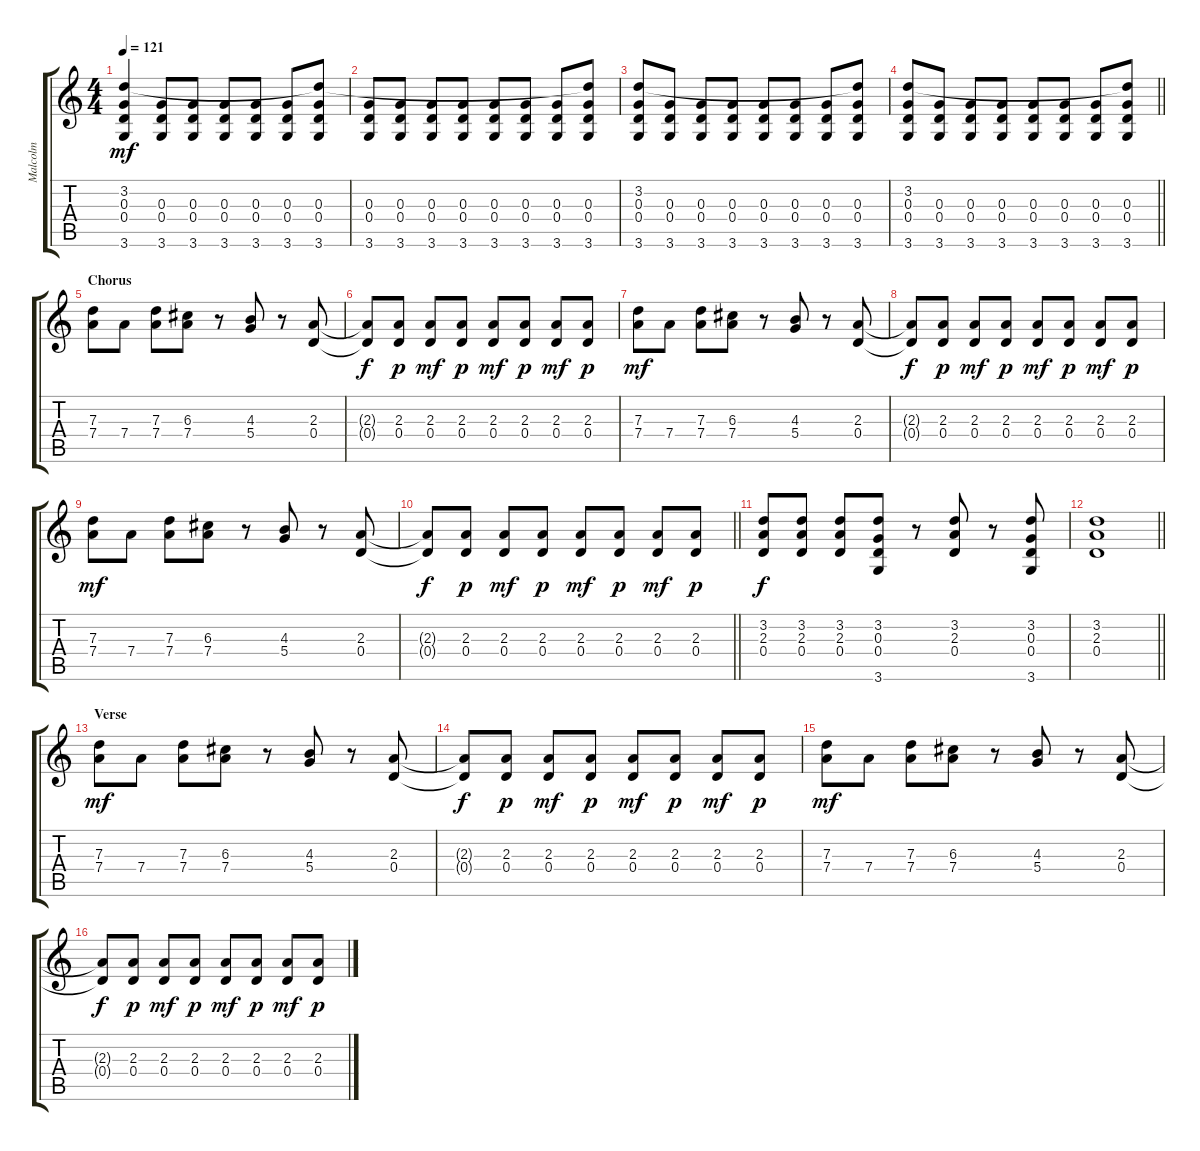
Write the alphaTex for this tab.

\track ("Malcolm" "Malcolm") {instrument distortionguitar}
\staff {score tabs}
\tuning (E4 B3 G3 D3 A2 E2) {hide}
\ts (4 4)
\tempo 121
\clef g2
\ks c
(3.2 0.3 0.4 3.6).4{dy mf} (0.3 0.4 3.6).8 (0.3 0.4 3.6).8 (0.3 0.4 3.6).8 (0.3 0.4 3.6).8 (0.3 0.4 3.6).8 (3.2{t} 0.3 0.4 3.6).8 |
(0.3 0.4 3.6).8 (0.3 0.4 3.6).8 (0.3 0.4 3.6).8 (0.3 0.4 3.6).8 (0.3 0.4 3.6).8 (0.3 0.4 3.6).8 (0.3 0.4 3.6).8 (3.2{t} 0.3 0.4 3.6).8 |
(3.2 0.3 0.4 3.6).8 (0.3 0.4 3.6).8 (0.3 0.4 3.6).8 (0.3 0.4 3.6).8 (0.3 0.4 3.6).8 (0.3 0.4 3.6).8 (0.3 0.4 3.6).8 (3.2{t} 0.3 0.4 3.6).8 |
\barLineRight lightlight
(3.2 0.3 0.4 3.6).8 (0.3 0.4 3.6).8 (0.3 0.4 3.6).8 (0.3 0.4 3.6).8 (0.3 0.4 3.6).8 (0.3 0.4 3.6).8 (0.3 0.4 3.6).8 (3.2{t} 0.3 0.4 3.6).8 |
\section ("" "Chorus")
(7.3 7.4).8 7.4.8 (7.3 7.4).8 (6.3 7.4).8 r.8 (4.3 5.4).8 r.8 (2.3 0.4).8 |
(2.3{t} 0.4{t}).8{dy f} (2.3 0.4).8{dy p} (2.3 0.4).8{dy mf} (2.3 0.4).8{dy p} (2.3 0.4).8{dy mf} (2.3 0.4).8{dy p} (2.3 0.4).8{dy mf} (2.3 0.4).8{dy p} |
(7.3 7.4).8{dy mf} 7.4.8 (7.3 7.4).8 (6.3 7.4).8 r.8 (4.3 5.4).8 r.8 (2.3 0.4).8 |
(2.3{t} 0.4{t}).8{dy f} (2.3 0.4).8{dy p} (2.3 0.4).8{dy mf} (2.3 0.4).8{dy p} (2.3 0.4).8{dy mf} (2.3 0.4).8{dy p} (2.3 0.4).8{dy mf} (2.3 0.4).8{dy p} |
(7.3 7.4).8{dy mf} 7.4.8 (7.3 7.4).8 (6.3 7.4).8 r.8 (4.3 5.4).8 r.8 (2.3 0.4).8 |
\barLineRight lightlight
(2.3{t} 0.4{t}).8{dy f} (2.3 0.4).8{dy p} (2.3 0.4).8{dy mf} (2.3 0.4).8{dy p} (2.3 0.4).8{dy mf} (2.3 0.4).8{dy p} (2.3 0.4).8{dy mf} (2.3 0.4).8{dy p} |
(3.2 2.3 0.4).8{dy f} (3.2 2.3 0.4).8 (3.2 2.3 0.4).8 (3.2 0.3 0.4 3.6).8 r.8 (3.2 2.3 0.4).8 r.8 (3.2 0.3 0.4 3.6).8 |
\barLineRight lightlight
(3.2 2.3 0.4).1 |
\section ("" "Verse")
(7.3 7.4).8{dy mf} 7.4.8 (7.3 7.4).8 (6.3 7.4).8 r.8 (4.3 5.4).8 r.8 (2.3 0.4).8 |
(2.3{t} 0.4{t}).8{dy f} (2.3 0.4).8{dy p} (2.3 0.4).8{dy mf} (2.3 0.4).8{dy p} (2.3 0.4).8{dy mf} (2.3 0.4).8{dy p} (2.3 0.4).8{dy mf} (2.3 0.4).8{dy p} |
(7.3 7.4).8{dy mf} 7.4.8 (7.3 7.4).8 (6.3 7.4).8 r.8 (4.3 5.4).8 r.8 (2.3 0.4).8 |
(2.3{t} 0.4{t}).8{dy f} (2.3 0.4).8{dy p} (2.3 0.4).8{dy mf} (2.3 0.4).8{dy p} (2.3 0.4).8{dy mf} (2.3 0.4).8{dy p} (2.3 0.4).8{dy mf} (2.3 0.4).8{dy p}
